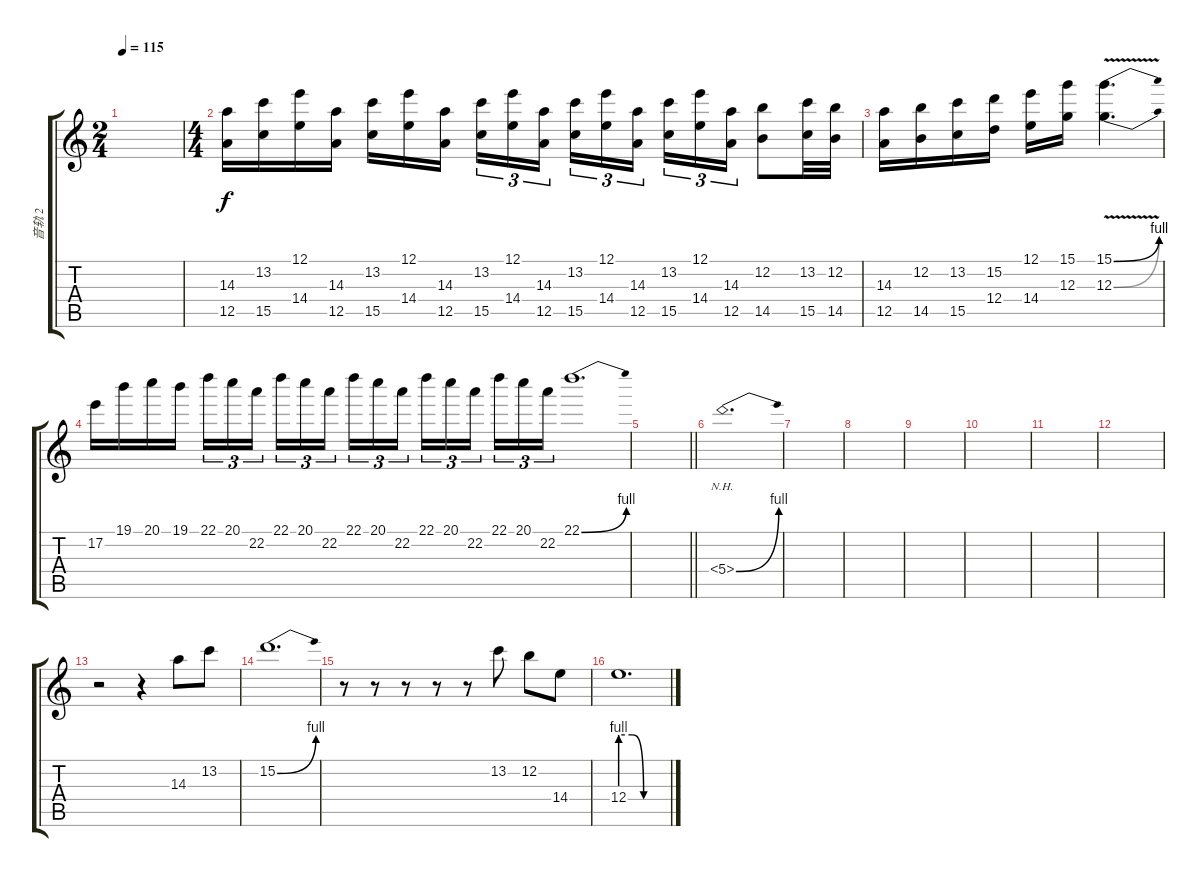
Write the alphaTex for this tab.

\track ("音轨 2" "音轨 2") {instrument acousticguitarsteel}
\staff {score tabs}
\tuning (E4 B3 G3 D3 A2 E2) {hide}
\ts (2 4)
\tempo 115
\clef g2
\ks c
|
\ts (4 4)
(14.3 12.5).16 (13.2 15.5).16 (12.1 14.4).16 (14.3 12.5).16 (13.2 15.5).16 (12.1 14.4).16 (14.3 12.5).16{beam splitsecondary} (13.2 15.5).16{tu (3 2)} (12.1 14.4).16{tu (3 2)} (14.3 12.5).16{tu (3 2) beam splitsecondary} (13.2 15.5).16{tu (3 2)} (12.1 14.4).16{tu (3 2)} (14.3 12.5).16{tu (3 2) beam splitsecondary} (13.2 15.5).16{tu (3 2)} (12.1 14.4).16{tu (3 2)} (14.3 12.5).16{tu (3 2)} (12.2 14.5).8 (13.2 15.5).32 (12.2 14.5).32 |
(14.3 12.5).16 (12.2 14.5).16 (13.2 15.5).16 (15.2 12.4).16 (12.1 14.4).16 (15.1 12.3).16 (15.1{be (bend 0 0 60 4) v} 12.3{be (bend 0 0 60 4)}).4{d} |
17.2.16 19.1.16 20.1.16 19.1.16 22.1.16{tu (3 2)} 20.1.16{tu (3 2)} 22.2.16{tu (3 2) beam splitsecondary} 22.1.16{tu (3 2)} 20.1.16{tu (3 2)} 22.2.16{tu (3 2)} 22.1.16{tu (3 2)} 20.1.16{tu (3 2)} 22.2.16{tu (3 2) beam splitsecondary} 22.1.16{tu (3 2)} 20.1.16{tu (3 2)} 22.2.16{tu (3 2)} 22.1.16{tu (3 2)} 20.1.16{tu (3 2)} 22.2.16{tu (3 2)} 22.1{be (bend 0 0 60 4)}.1{d} |
\barLineRight lightlight
|
\section ("" "")
5.4{be (bend 0 0 60 4) nh}.1{d} |
|
|
|
|
|
|
r.2 r.4 14.3.8 13.2.8 |
15.2{be (bend 0 0 60 4)}.1{d} |
r.8 r.8 r.8 r.8 r.8 13.2.8 12.2.8 14.4.8 |
12.4{be (custom 0 4 15 4 30 0 60 0)}.1{d}
